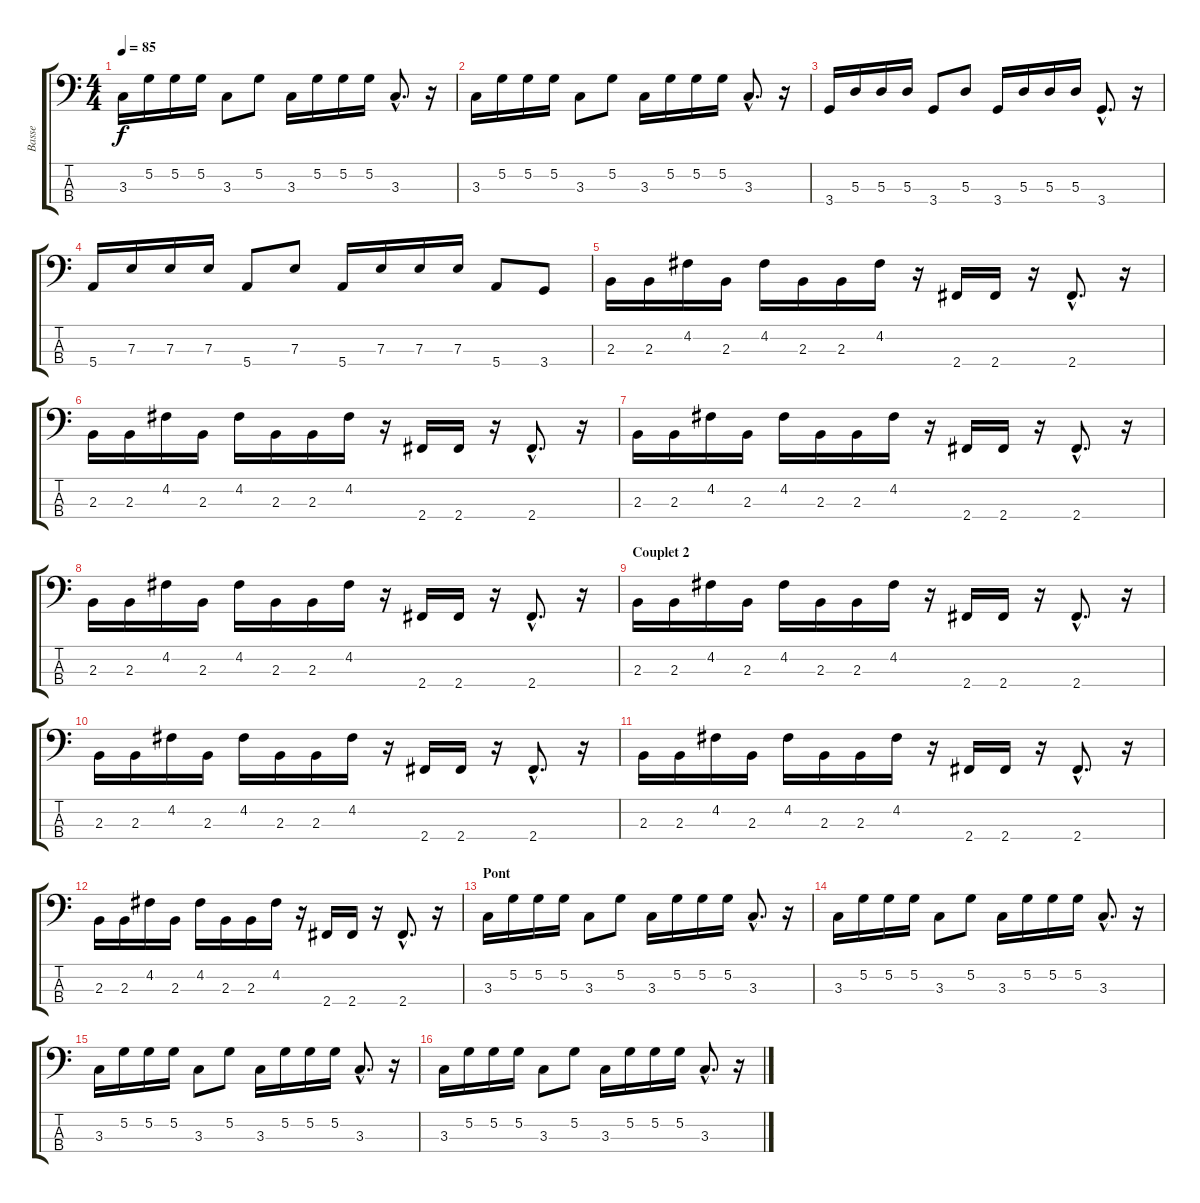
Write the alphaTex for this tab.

\track ("Basse" "Basse") {instrument electricbassfinger}
\staff {score tabs}
\tuning (G2 D2 A1 E1) {hide}
\ts (4 4)
\tempo 85
\clef f4
\ks c
3.3.16{dy f} 5.2.16 5.2.16 5.2.16 3.3.8 5.2.8 3.3.16 5.2.16 5.2.16 5.2.16 3.3{hac}.8{d} r.16 |
3.3.16 5.2.16 5.2.16 5.2.16 3.3.8 5.2.8 3.3.16 5.2.16 5.2.16 5.2.16 3.3{hac}.8{d} r.16 |
3.4.16 5.3.16 5.3.16 5.3.16 3.4.8 5.3.8 3.4.16 5.3.16 5.3.16 5.3.16 3.4{hac}.8{d} r.16 |
5.4.16 7.3.16 7.3.16 7.3.16 5.4.8 7.3.8 5.4.16 7.3.16 7.3.16 7.3.16 5.4.8 3.4.8 |
2.3.16 2.3.16 4.2.16 2.3.16 4.2.16 2.3.16 2.3.16 4.2.16 r.16 2.4.16 2.4.16 r.16 2.4{hac}.8{d} r.16 |
2.3.16 2.3.16 4.2.16 2.3.16 4.2.16 2.3.16 2.3.16 4.2.16 r.16 2.4.16 2.4.16 r.16 2.4{hac}.8{d} r.16 |
2.3.16 2.3.16 4.2.16 2.3.16 4.2.16 2.3.16 2.3.16 4.2.16 r.16 2.4.16 2.4.16 r.16 2.4{hac}.8{d} r.16 |
2.3.16 2.3.16 4.2.16 2.3.16 4.2.16 2.3.16 2.3.16 4.2.16 r.16 2.4.16 2.4.16 r.16 2.4{hac}.8{d} r.16 |
\section ("" "Couplet 2")
2.3.16 2.3.16 4.2.16 2.3.16 4.2.16 2.3.16 2.3.16 4.2.16 r.16 2.4.16 2.4.16 r.16 2.4{hac}.8{d} r.16 |
2.3.16 2.3.16 4.2.16 2.3.16 4.2.16 2.3.16 2.3.16 4.2.16 r.16 2.4.16 2.4.16 r.16 2.4{hac}.8{d} r.16 |
2.3.16 2.3.16 4.2.16 2.3.16 4.2.16 2.3.16 2.3.16 4.2.16 r.16 2.4.16 2.4.16 r.16 2.4{hac}.8{d} r.16 |
2.3.16 2.3.16 4.2.16 2.3.16 4.2.16 2.3.16 2.3.16 4.2.16 r.16 2.4.16 2.4.16 r.16 2.4{hac}.8{d} r.16 |
\section ("" "Pont")
3.3.16 5.2.16 5.2.16 5.2.16 3.3.8 5.2.8 3.3.16 5.2.16 5.2.16 5.2.16 3.3{hac}.8{d} r.16 |
3.3.16 5.2.16 5.2.16 5.2.16 3.3.8 5.2.8 3.3.16 5.2.16 5.2.16 5.2.16 3.3{hac}.8{d} r.16 |
3.3.16 5.2.16 5.2.16 5.2.16 3.3.8 5.2.8 3.3.16 5.2.16 5.2.16 5.2.16 3.3{hac}.8{d} r.16 |
3.3.16 5.2.16 5.2.16 5.2.16 3.3.8 5.2.8 3.3.16 5.2.16 5.2.16 5.2.16 3.3{hac}.8{d} r.16
